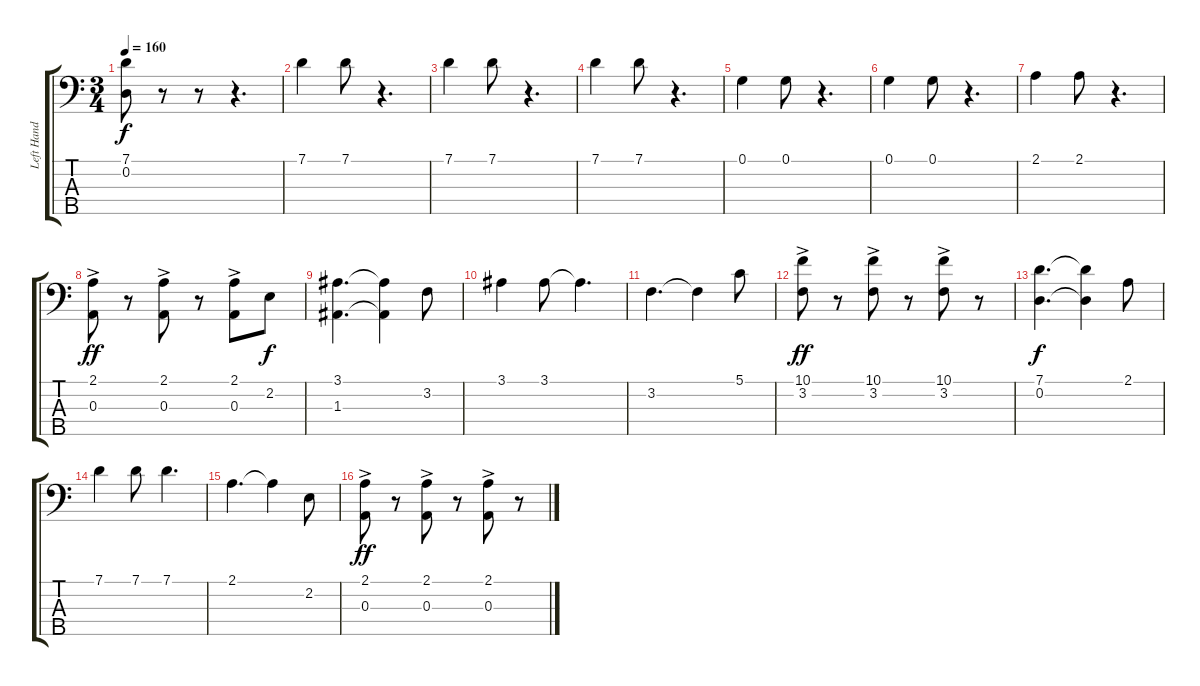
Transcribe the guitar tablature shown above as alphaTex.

\track ("Left Hand" "Left Hand") {instrument acousticguitarsteel}
\staff {score tabs}
\tuning (G2 D2 A1 E1 B0) {hide}
\ts (3 4)
\tempo 160
\clef f4
\ks c
(7.1 0.2).8{dy f} r.8 r.8 r.4{d} |
7.1.4 7.1.8 r.4{d} |
7.1.4 7.1.8 r.4{d} |
7.1.4 7.1.8 r.4{d} |
0.1.4 0.1.8 r.4{d} |
0.1.4 0.1.8 r.4{d} |
2.1.4 2.1.8 r.4{d} |
(2.1{ac} 0.3{ac}).8{dy ff} r.8 (2.1{ac} 0.3{ac}).8 r.8 (2.1{ac} 0.3{ac}).8 2.2.8{dy f} |
(3.1 1.3).4{d} (3.1{t} 1.3{t}).4 3.2.8 |
3.1.4 3.1.8 3.1{t}.4{d} |
3.2.4{d} 3.2{t}.4 5.1.8 |
(10.1{ac} 3.2{ac}).8{dy ff} r.8 (10.1{ac} 3.2{ac}).8 r.8 (10.1{ac} 3.2{ac}).8 r.8 |
(7.1 0.2).4{d dy f} (7.1{t} 0.2{t}).4 2.1.8 |
7.1.4 7.1.8 7.1.4{d} |
2.1.4{d} 2.1{t}.4 2.2.8 |
(2.1{ac} 0.3{ac}).8{dy ff} r.8 (2.1{ac} 0.3{ac}).8 r.8 (2.1{ac} 0.3{ac}).8 r.8
